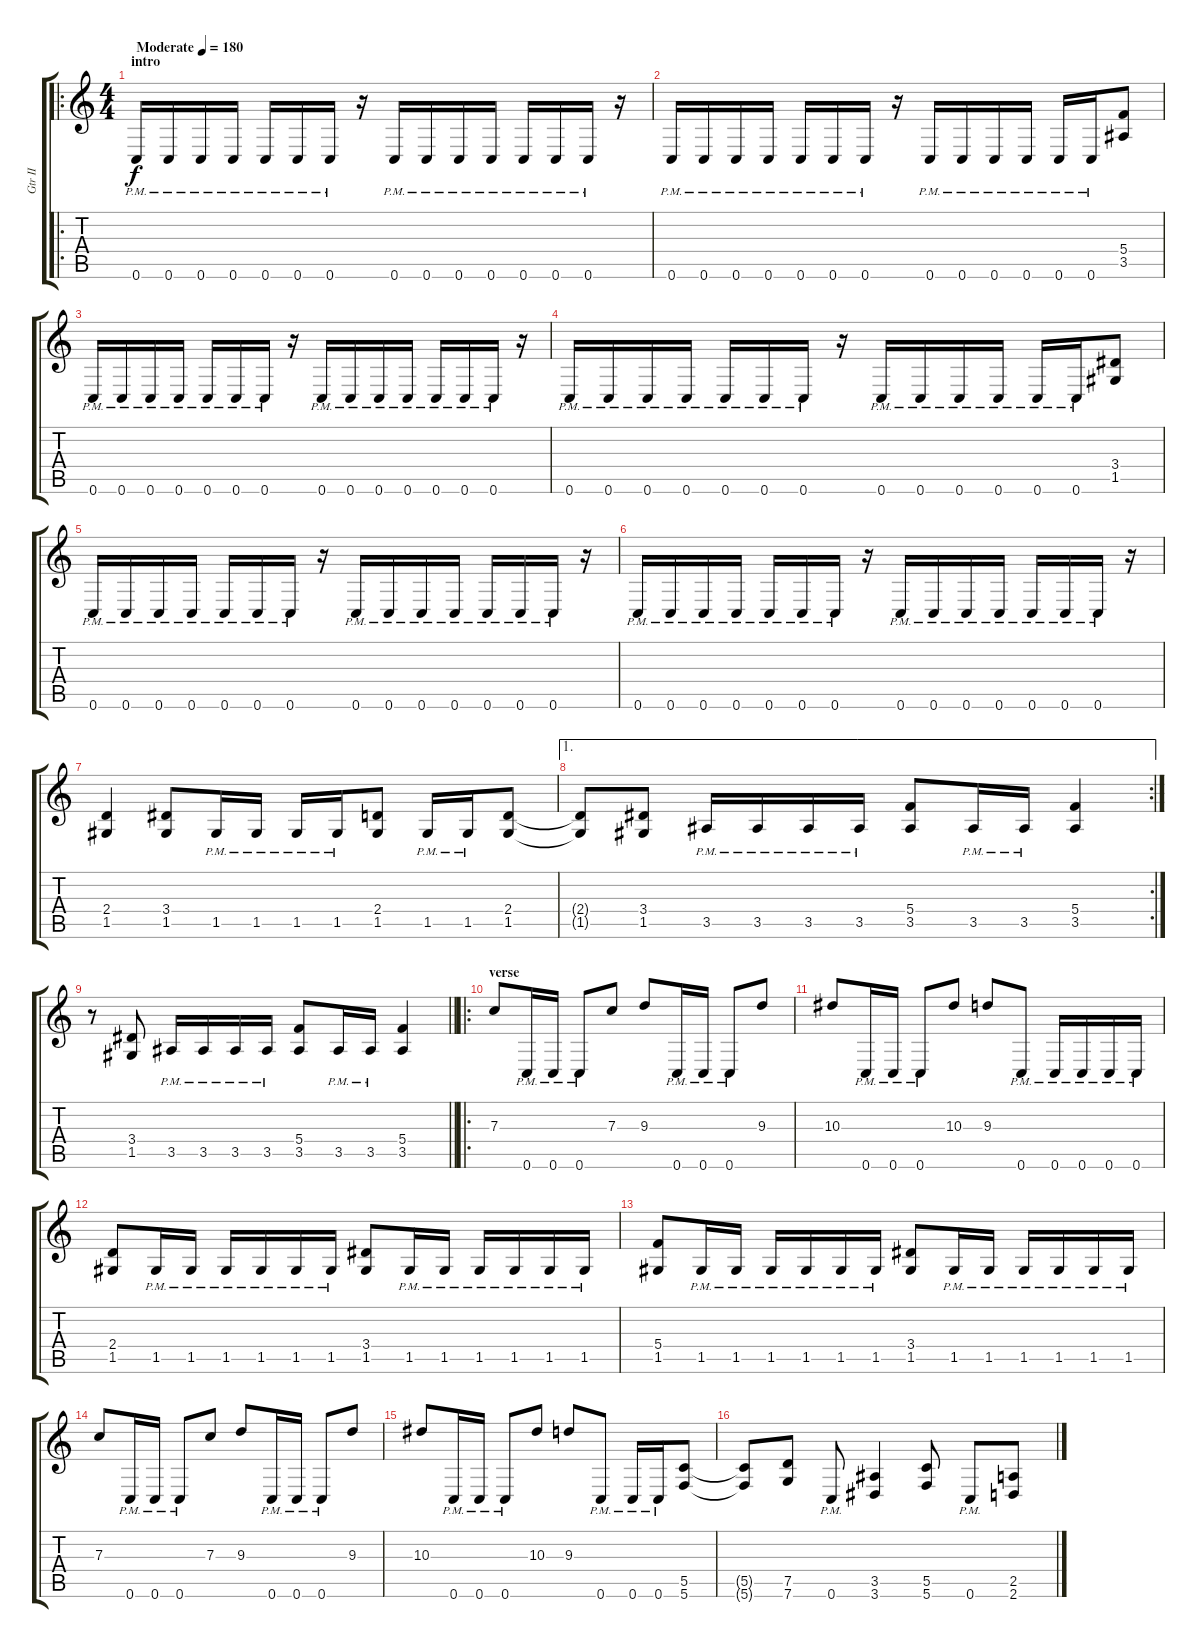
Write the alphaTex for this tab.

\track ("Gtr II" "Gtr II") {instrument distortionguitar}
\staff {score tabs}
\tuning (D4 A3 F3 C3 G2 C2) {hide}
\ro
\ts (4 4)
\section ("" "intro")
\tempo (180 "Moderate")
\clef g2
\ks c
0.6{pm}.16{dy f instrument distortionguitar} 0.6{pm}.16 0.6{pm}.16 0.6{pm}.16 0.6{pm}.16 0.6{pm}.16 0.6{pm}.16 r.16 0.6{pm}.16 0.6{pm}.16 0.6{pm}.16 0.6{pm}.16 0.6{pm}.16 0.6{pm}.16 0.6{pm}.16 r.16 |
0.6{pm}.16 0.6{pm}.16 0.6{pm}.16 0.6{pm}.16 0.6{pm}.16 0.6{pm}.16 0.6{pm}.16 r.16 0.6{pm}.16 0.6{pm}.16 0.6{pm}.16 0.6{pm}.16 0.6{pm}.16 0.6{pm}.16 (5.4 3.5).8 |
0.6{pm}.16 0.6{pm}.16 0.6{pm}.16 0.6{pm}.16 0.6{pm}.16 0.6{pm}.16 0.6{pm}.16 r.16 0.6{pm}.16 0.6{pm}.16 0.6{pm}.16 0.6{pm}.16 0.6{pm}.16 0.6{pm}.16 0.6{pm}.16 r.16 |
0.6{pm}.16 0.6{pm}.16 0.6{pm}.16 0.6{pm}.16 0.6{pm}.16 0.6{pm}.16 0.6{pm}.16 r.16 0.6{pm}.16 0.6{pm}.16 0.6{pm}.16 0.6{pm}.16 0.6{pm}.16 0.6{pm}.16 (3.4 1.5).8 |
0.6{pm}.16 0.6{pm}.16 0.6{pm}.16 0.6{pm}.16 0.6{pm}.16 0.6{pm}.16 0.6{pm}.16 r.16 0.6{pm}.16 0.6{pm}.16 0.6{pm}.16 0.6{pm}.16 0.6{pm}.16 0.6{pm}.16 0.6{pm}.16 r.16 |
0.6{pm}.16 0.6{pm}.16 0.6{pm}.16 0.6{pm}.16 0.6{pm}.16 0.6{pm}.16 0.6{pm}.16 r.16 0.6{pm}.16 0.6{pm}.16 0.6{pm}.16 0.6{pm}.16 0.6{pm}.16 0.6{pm}.16 0.6{pm}.16 r.16 |
(2.4 1.5).4 (3.4 1.5).8 1.5{pm}.16 1.5{pm}.16 1.5{pm}.16 1.5{pm}.16 (2.4 1.5).8 1.5{pm}.16 1.5{pm}.16 (2.4 1.5).8 |
\ae 1
\rc 2
(2.4{t} 1.5{t}).8 (3.4 1.5).8 3.5{pm}.16 3.5{pm}.16 3.5{pm}.16 3.5{pm}.16 (5.4 3.5).8 3.5{pm}.16 3.5{pm}.16 (5.4 3.5).4 |
\barLineRight lightlight
r.8 (3.4 1.5).8 3.5{pm}.16 3.5{pm}.16 3.5{pm}.16 3.5{pm}.16 (5.4 3.5).8 3.5{pm}.16 3.5{pm}.16 (5.4 3.5).4 |
\ro
\section ("" "verse")
7.3.8 0.6{pm}.16 0.6{pm}.16 0.6{pm}.8 7.3.8 9.3.8 0.6{pm}.16 0.6{pm}.16 0.6{pm}.8 9.3.8 |
10.3.8 0.6{pm}.16 0.6{pm}.16 0.6{pm}.8 10.3.8 9.3.8 0.6{pm}.8 0.6{pm}.16 0.6{pm}.16 0.6{pm}.16 0.6{pm}.16 |
(2.4 1.5).8 1.5{pm}.16 1.5{pm}.16 1.5{pm}.16 1.5{pm}.16 1.5{pm}.16 1.5{pm}.16 (3.4 1.5).8 1.5{pm}.16 1.5{pm}.16 1.5{pm}.16 1.5{pm}.16 1.5{pm}.16 1.5{pm}.16 |
(5.4 1.5).8 1.5{pm}.16 1.5{pm}.16 1.5{pm}.16 1.5{pm}.16 1.5{pm}.16 1.5{pm}.16 (3.4 1.5).8 1.5{pm}.16 1.5{pm}.16 1.5{pm}.16 1.5{pm}.16 1.5{pm}.16 1.5{pm}.16 |
7.3.8 0.6{pm}.16 0.6{pm}.16 0.6{pm}.8 7.3.8 9.3.8 0.6{pm}.16 0.6{pm}.16 0.6{pm}.8 9.3.8 |
10.3.8 0.6{pm}.16 0.6{pm}.16 0.6{pm}.8 10.3.8 9.3.8 0.6{pm}.8 0.6{pm}.16 0.6{pm}.16 (5.5 5.6).8 |
(5.5{t} 5.6{t}).8 (7.5 7.6).8 0.6{pm}.8 (3.5 3.6).4 (5.5 5.6).8 0.6{pm}.8 (2.5 2.6).8
